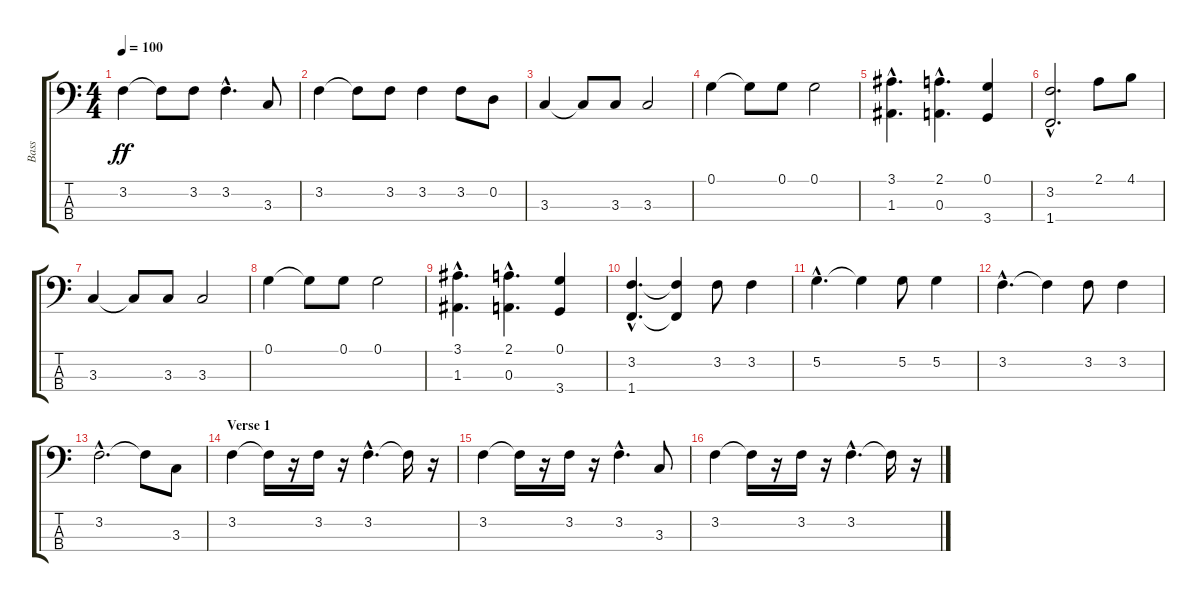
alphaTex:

\track ("Bass " "Bass ") {instrument electricbassfinger}
\staff {score tabs}
\tuning (G2 D2 A1 E1) {hide}
\ts (4 4)
\tempo 100
\clef f4
\ks c
3.2.4{dy ff} 3.2{t}.8 3.2.8 3.2{hac}.4{d} 3.3.8 |
3.2.4 3.2{t}.8 3.2.8 3.2.4 3.2.8 0.2.8 |
3.3.4 3.3{t}.8 3.3.8 3.3.2 |
0.1.4 0.1{t}.8 0.1.8 0.1.2 |
(3.1{hac} 1.3{hac}).4{d} (2.1{hac} 0.3{hac}).4{d} (0.1 3.4).4 |
(3.2{hac} 1.4{hac}).2{d} 2.1.8 4.1.8 |
3.3.4 3.3{t}.8 3.3.8 3.3.2 |
0.1.4 0.1{t}.8 0.1.8 0.1.2 |
(3.1{hac} 1.3{hac}).4{d} (2.1{hac} 0.3{hac}).4{d} (0.1 3.4).4 |
(3.2{hac} 1.4{hac}).4{d} (3.2{t} 1.4{t}).4 3.2.8 3.2.4 |
5.2{hac}.4{d} 5.2{t}.4 5.2.8 5.2.4 |
3.2{hac}.4{d} 3.2{t}.4 3.2.8 3.2.4 |
3.2{hac}.2{d} 3.2{t}.8 3.3.8 |
\section ("" "Verse 1")
3.2.4 3.2{t}.16 r.16 3.2.16 r.16 3.2{hac}.4{d} 3.2{t}.16 r.16 |
3.2.4 3.2{t}.16 r.16 3.2.16 r.16 3.2{hac}.4{d} 3.3.8 |
3.2.4 3.2{t}.16 r.16 3.2.16 r.16 3.2{hac}.4{d} 3.2{t}.16 r.16
